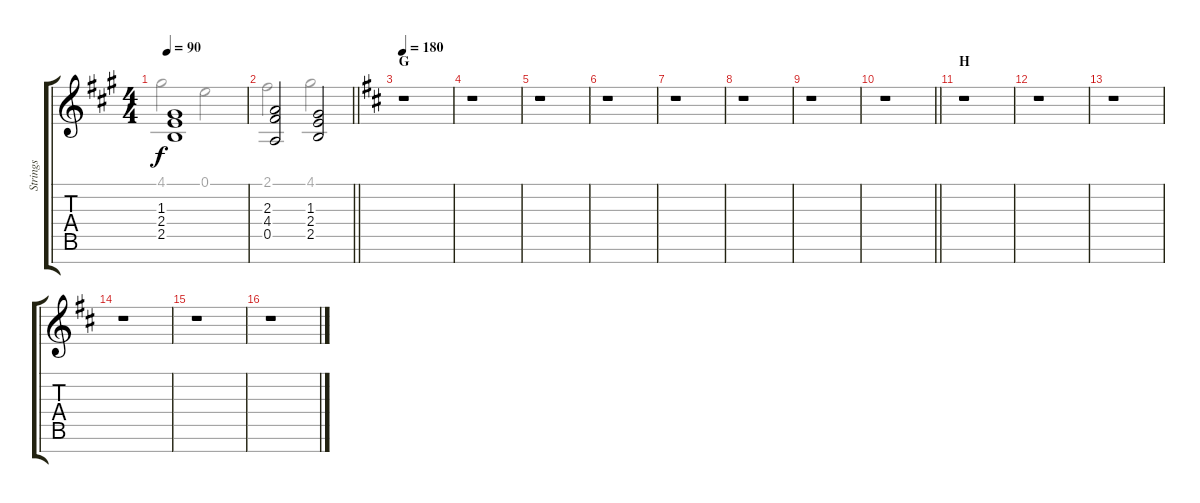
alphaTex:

\track ("Strings" "Strings") {instrument stringensemble1}
\staff {score tabs}
\tuning (E5 B4 G4 D4 A3 E3 B2) {hide}
\voice
\ts (4 4)
\tempo 90
\clef g2
\ks a
(1.3 2.4{t} 2.5).1{dy f} |
\barLineRight lightlight
(2.3 4.4 0.5).2 (1.3 2.4 2.5).2 |
\section ("" "G")
\tempo 180
\ks d
r.1 |
r.1 |
r.1 |
r.1 |
r.1 |
r.1 |
r.1 |
\barLineRight lightlight
r.1 |
\section ("" "H")
r.1 |
r.1 |
r.1 |
r.1 |
r.1 |
r.1
\voice
\clef g2
\ottava regular
\simile none
\ks a
4.1.2{dy f} 0.1.2 |
\barLineRight lightlight
2.1.2 4.1.2 |
\ks d
|
|
|
|
|
|
|
\barLineRight lightlight
|
|
|
|
|
|
